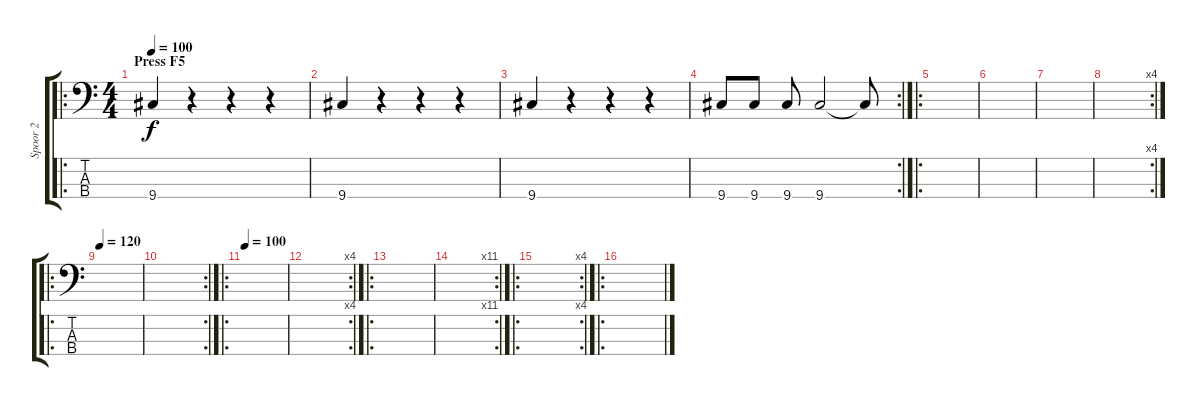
\track ("Spoor 2" "Spoor 2") {instrument electricbassfinger}
\staff {score tabs}
\tuning (G2 D2 A1 E1) {hide}
\ro
\ts (4 4)
\section ("" "Press F5")
\tempo 100
\clef f4
\ks c
9.4.4{dy f instrument electricbassfinger} r.4 r.4 r.4 |
9.4.4 r.4 r.4 r.4 |
9.4.4 r.4 r.4 r.4 |
\rc 2
9.4.8 9.4.8 9.4.8 9.4.2 9.4{t}.8 |
\ro
|
|
|
\rc 4
|
\ro
\tempo 120
|
\rc 2
|
\ro
\tempo 100
|
\rc 4
|
\ro
|
\rc 11
|
\ro
\rc 4
|
\ro
